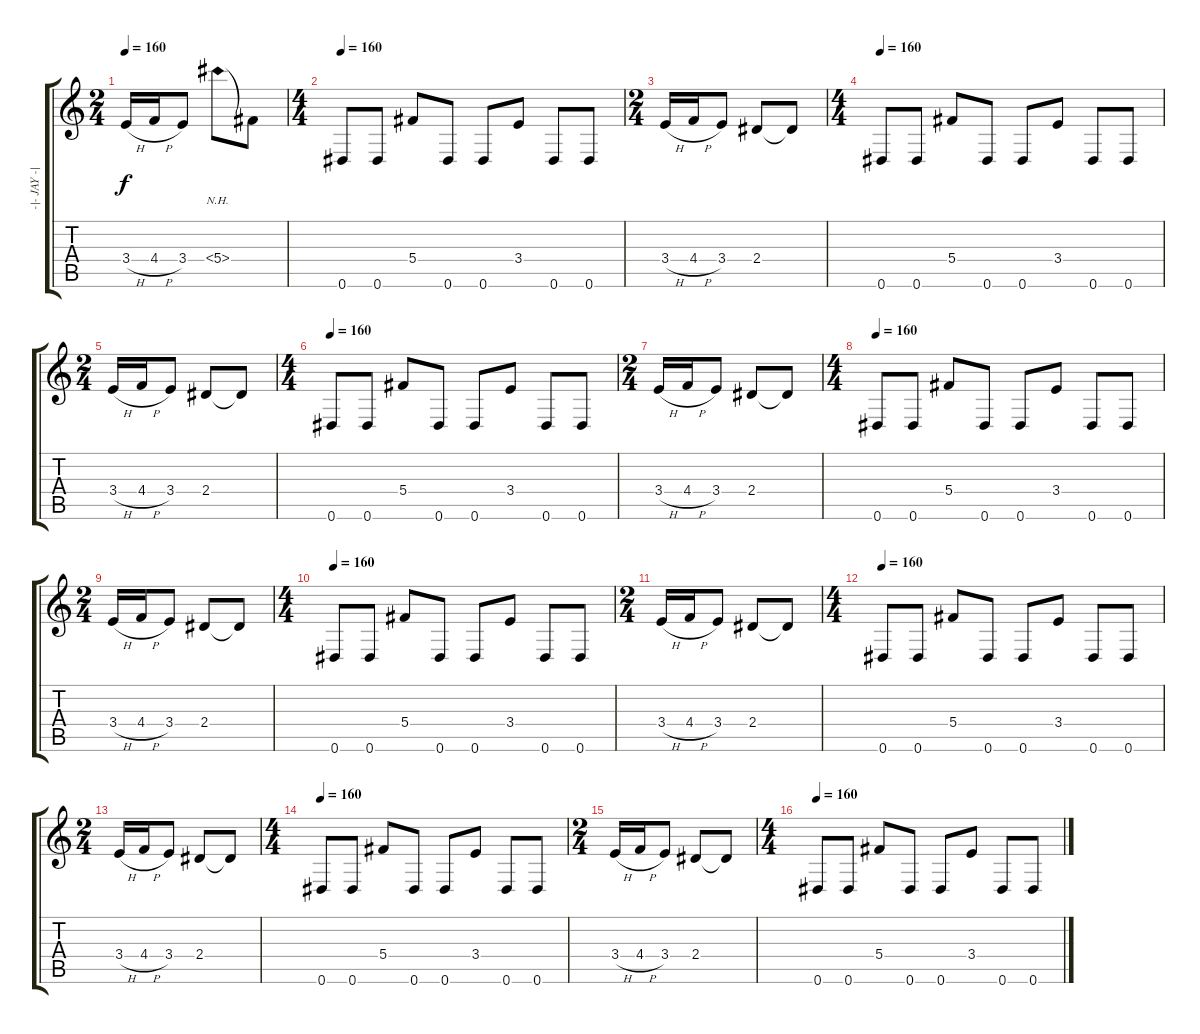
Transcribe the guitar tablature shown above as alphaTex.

\track ("-|- JAY -|-" "-|- JAY -|") {instrument overdrivenguitar}
\staff {score tabs}
\tuning (Eb4 Bb3 Gb3 Db3 Ab2 Eb2) {hide}
\ts (2 4)
\tempo 160
\clef g2
\ks c
3.4{h}.16{dy f} 4.4{h}.16 3.4.8 5.4{nh}.8 5.4{t}.8 |
\ts (4 4)
\tempo 160
0.6.8 0.6.8 5.4.8 0.6.8 0.6.8 3.4.8 0.6.8 0.6.8 |
\ts (2 4)
3.4{h}.16 4.4{h}.16 3.4.8 2.4.8 2.4{t}.8 |
\ts (4 4)
\tempo 160
0.6.8 0.6.8 5.4.8 0.6.8 0.6.8 3.4.8 0.6.8 0.6.8 |
\ts (2 4)
3.4{h}.16 4.4{h}.16 3.4.8 2.4.8 2.4{t}.8 |
\ts (4 4)
\tempo 160
0.6.8 0.6.8 5.4.8 0.6.8 0.6.8 3.4.8 0.6.8 0.6.8 |
\ts (2 4)
3.4{h}.16 4.4{h}.16 3.4.8 2.4.8 2.4{t}.8 |
\ts (4 4)
\tempo 160
0.6.8 0.6.8 5.4.8 0.6.8 0.6.8 3.4.8 0.6.8 0.6.8 |
\ts (2 4)
3.4{h}.16 4.4{h}.16 3.4.8 2.4.8 2.4{t}.8 |
\ts (4 4)
\tempo 160
0.6.8 0.6.8 5.4.8 0.6.8 0.6.8 3.4.8 0.6.8 0.6.8 |
\ts (2 4)
3.4{h}.16 4.4{h}.16 3.4.8 2.4.8 2.4{t}.8 |
\ts (4 4)
\tempo 160
0.6.8 0.6.8 5.4.8 0.6.8 0.6.8 3.4.8 0.6.8 0.6.8 |
\ts (2 4)
3.4{h}.16 4.4{h}.16 3.4.8 2.4.8 2.4{t}.8 |
\ts (4 4)
\tempo 160
0.6.8 0.6.8 5.4.8 0.6.8 0.6.8 3.4.8 0.6.8 0.6.8 |
\ts (2 4)
3.4{h}.16 4.4{h}.16 3.4.8 2.4.8 2.4{t}.8 |
\ts (4 4)
\tempo 160
0.6.8 0.6.8 5.4.8 0.6.8 0.6.8 3.4.8 0.6.8 0.6.8
